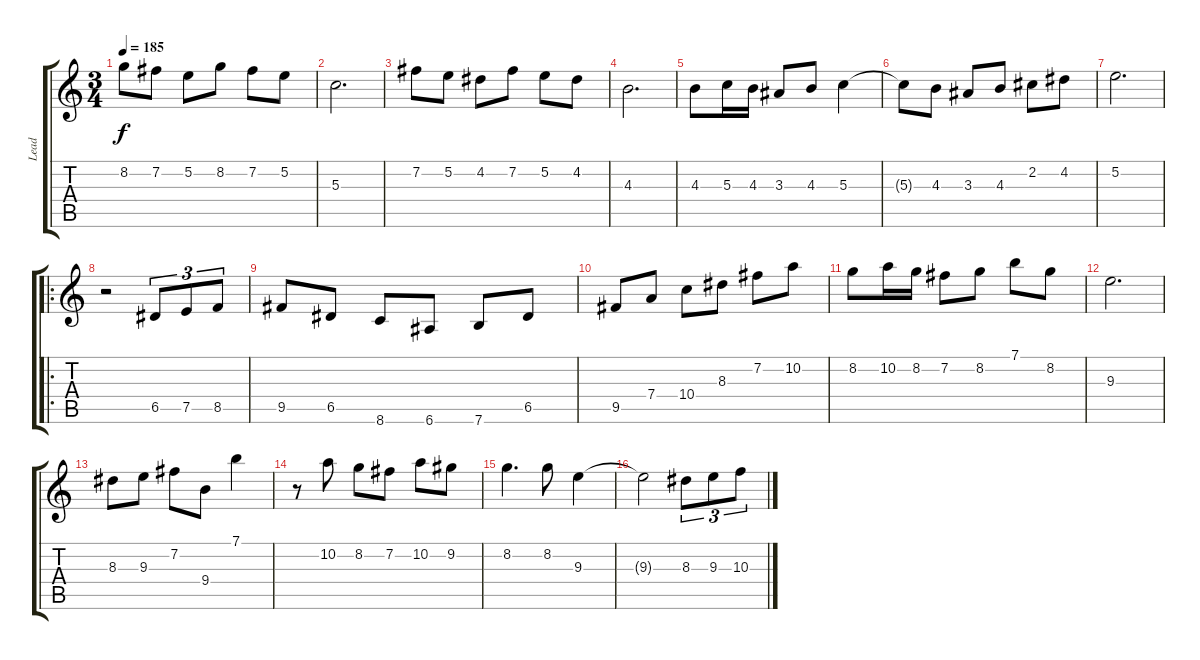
\track ("Lead" "Lead") {instrument acousticguitarsteel}
\staff {score tabs}
\tuning (E4 B3 G3 D3 A2 E2) {hide}
\ts (3 4)
\tempo 185
\clef g2
\ks c
8.2.8{dy f} 7.2.8 5.2.8 8.2.8 7.2.8 5.2.8 |
5.3.2{d} |
7.2.8 5.2.8 4.2.8 7.2.8 5.2.8 4.2.8 |
4.3.2{d} |
4.3.8 5.3.16 4.3.16 3.3.8 4.3.8 5.3.4 |
5.3{t}.8 4.3.8 3.3.8 4.3.8 2.2.8 4.2.8 |
5.2.2{d} |
\ro
r.2 6.5.8{tu (3 2)} 7.5.8{tu (3 2)} 8.5.8{tu (3 2)} |
9.5.8 6.5.8 8.6.8 6.6.8 7.6.8 6.5.8 |
9.5.8 7.4.8 10.4.8 8.3.8 7.2.8 10.2.8 |
8.2.8 10.2.16 8.2.16 7.2.8 8.2.8 7.1.8 8.2.8 |
9.3.2{d} |
8.3.8 9.3.8 7.2.8 9.4.8 7.1.4 |
r.8 10.2.8 8.2.8 7.2.8 10.2.8 9.2.8 |
8.2.4{d} 8.2.8 9.3.4 |
9.3{t}.2 8.3.8{tu (3 2)} 9.3.8{tu (3 2)} 10.3.8{tu (3 2)}
